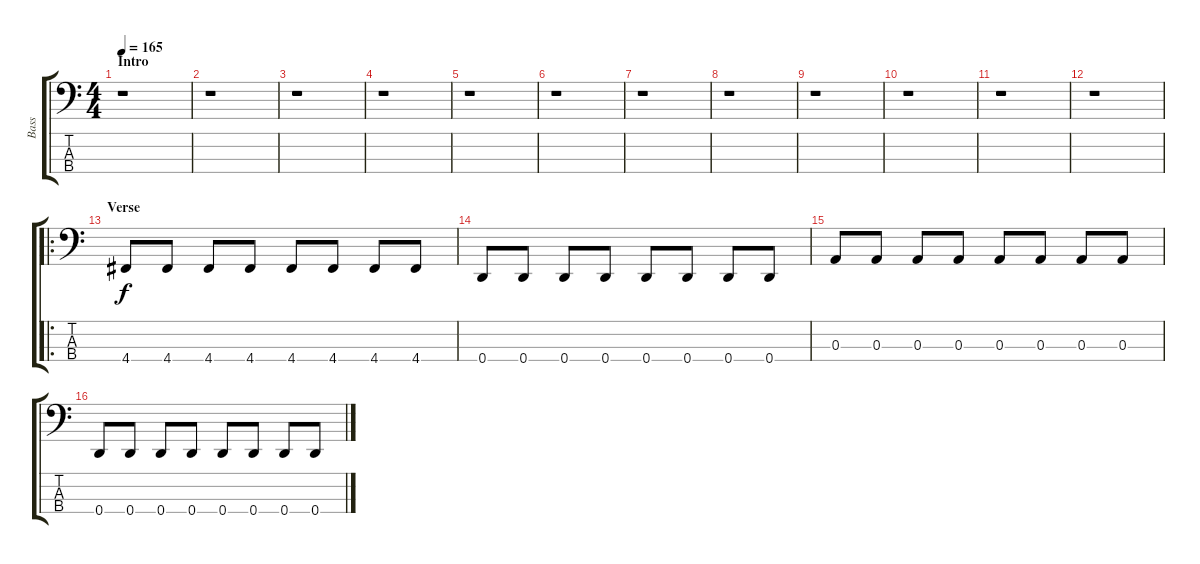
\track ("Bass" "Bass") {instrument electricbassfinger}
\staff {score tabs}
\tuning (G2 D2 A1 D1) {hide}
\ts (4 4)
\section ("" "Intro")
\tempo 165
\clef f4
\ks c
r.1{dy f instrument electricbassfinger} |
r.1 |
r.1 |
r.1 |
r.1 |
r.1 |
r.1 |
r.1 |
r.1 |
r.1 |
r.1 |
r.1 |
\ro
\section ("" "Verse")
4.4.8 4.4.8 4.4.8 4.4.8 4.4.8 4.4.8 4.4.8 4.4.8 |
0.4.8 0.4.8 0.4.8 0.4.8 0.4.8 0.4.8 0.4.8 0.4.8 |
0.3.8 0.3.8 0.3.8 0.3.8 0.3.8 0.3.8 0.3.8 0.3.8 |
0.4.8 0.4.8 0.4.8 0.4.8 0.4.8 0.4.8 0.4.8 0.4.8
